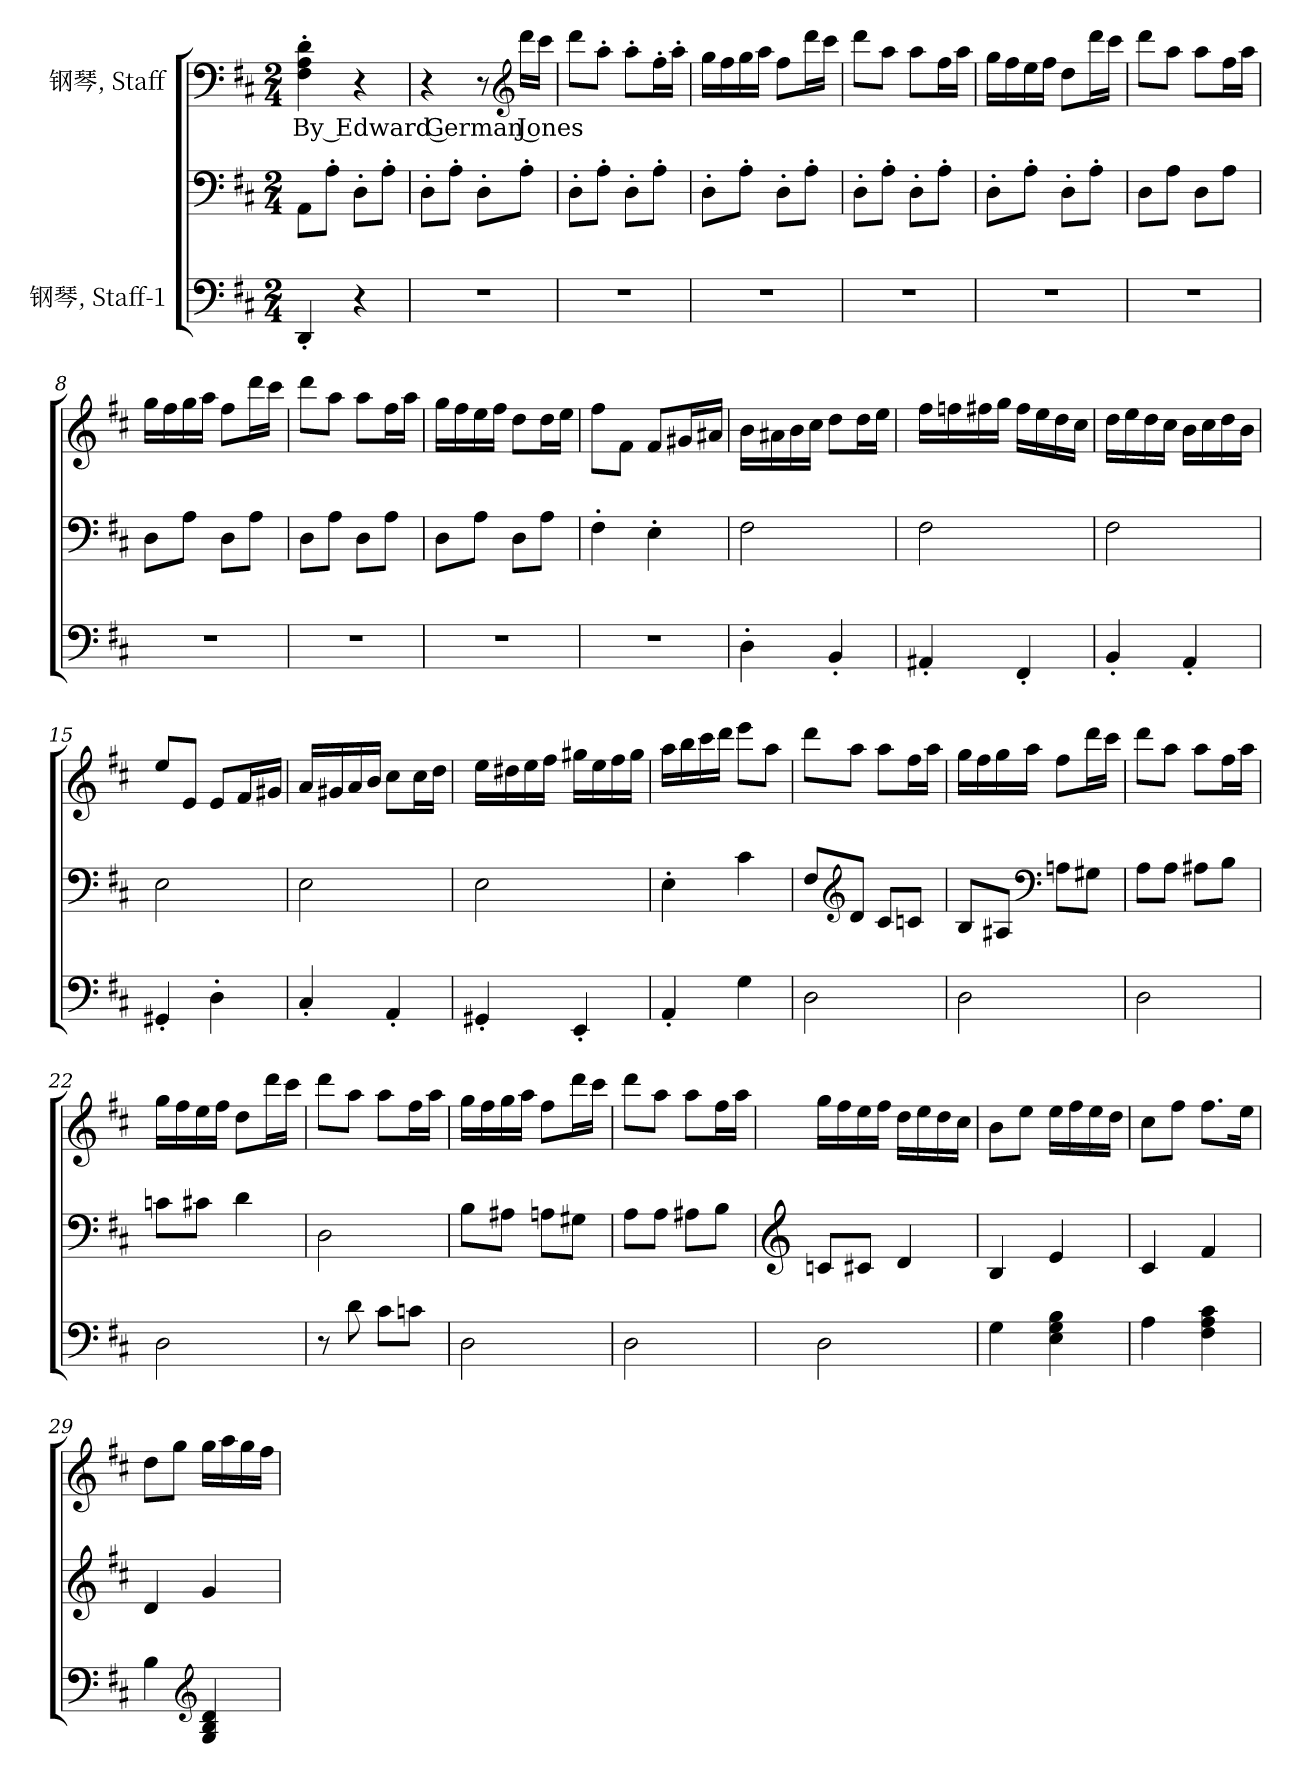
**kern	**kern	**kern	**text
*part2	*part2	*part1	*part1
*staff3	*staff2	*staff1	*staff1
*I"钢琴, Staff-1	*	*I"钢琴, Staff	*
*clefF4	*clefF4	*clefF4	*
*k[f#c#]	*k[f#c#]	*k[f#c#]	*
*M2/4	*M2/4	*M2/4	*
*MM140	*MM140	*MM140	*
=1	=1	=1	=1
4DD'/	8AA\L	4F#\' 4A\' 4d\'	By Edward German Jones
.	8A'\J	.	.
4r	8D'\L	4r	.
.	8A'\J	.	.
=2	=2	=2	=2
2r	8D'\L	4r	.
.	8A'\J	.	.
.	8D'\L	8r	.
*	*	*clefG2	*
.	8A'\J	16ddd\LL	.
.	.	16ccc#\JJ	.
=3	=3	=3	=3
2r	8D'\L	8ddd\L	.
.	8A'\J	8aa'\J	.
.	8D'\L	8aa'\L	.
.	8A'\J	16ff#'\L	.
.	.	16aa'\JJ	.
!!LO:LB:g=z
=4	=4	=4	=4
2r	8D'\L	16gg\LL	.
.	.	16ff#\	.
.	8A'\J	16gg\	.
.	.	16aa\JJ	.
.	8D'\L	8ff#\L	.
.	8A'\J	16ddd\L	.
.	.	16ccc#\JJ	.
=5	=5	=5	=5
2r	8D'\L	8ddd\L	.
.	8A'\J	8aa\J	.
.	8D'\L	8aa\L	.
.	8A'\J	16ff#\L	.
.	.	16aa\JJ	.
=6	=6	=6	=6
2r	8D'\L	16gg\LL	.
.	.	16ff#\	.
.	8A'\J	16ee\	.
.	.	16ff#\JJ	.
.	8D'\L	8dd\L	.
.	8A'\J	16ddd\L	.
.	.	16ccc#\JJ	.
=7	=7	=7	=7
2r	8D\L	8ddd\L	.
.	8A\J	8aa\J	.
.	8D\L	8aa\L	.
.	8A\J	16ff#\L	.
.	.	16aa\JJ	.
=8	=8	=8	=8
2r	8D\L	16gg\LL	.
.	.	16ff#\	.
.	8A\J	16gg\	.
.	.	16aa\JJ	.
.	8D\L	8ff#\L	.
.	8A\J	16ddd\L	.
.	.	16ccc#\JJ	.
!!LO:LB:g=z
=9	=9	=9	=9
2r	8D\L	8ddd\L	.
.	8A\J	8aa\J	.
.	8D\L	8aa\L	.
.	8A\J	16ff#\L	.
.	.	16aa\JJ	.
=10	=10	=10	=10
2r	8D\L	16gg\LL	.
.	.	16ff#\	.
.	8A\J	16ee\	.
.	.	16ff#\JJ	.
.	8D\L	8dd\L	.
.	8A\J	16dd\L	.
.	.	16ee\JJ	.
=11	=11	=11	=11
2r	4F#'\	8ff#\L	.
.	.	8f#\J	.
.	4E'\	8f#/L	.
.	.	16g#X/L	.
.	.	16a#X/JJ	.
=12	=12	=12	=12
4D'\	2F#\	16b\LL	.
.	.	16a#X\	.
.	.	16b\	.
.	.	16cc#\JJ	.
4BB'/	.	8dd\L	.
.	.	16dd\L	.
.	.	16ee\JJ	.
=13	=13	=13	=13
4AA#X'/	2F#\	16ff#\LL	.
.	.	16ffn\	.
.	.	16ff#X\	.
.	.	16gg\JJ	.
4FF#'/	.	16ff#\LL	.
.	.	16ee\	.
.	.	16dd\	.
.	.	16cc#\JJ	.
!!LO:LB:g=z
=14	=14	=14	=14
4BB'/	2F#\	16dd\LL	.
.	.	16ee\	.
.	.	16dd\	.
.	.	16cc#\JJ	.
4AA'/	.	16b\LL	.
.	.	16cc#\	.
.	.	16dd\	.
.	.	16b\JJ	.
=15	=15	=15	=15
4GG#X'/	2E\	8ee/L	.
.	.	8e/J	.
4D'\	.	8e/L	.
.	.	16f#/L	.
.	.	16g#X/JJ	.
=16	=16	=16	=16
4C#'/	2E\	16a/LL	.
.	.	16g#X/	.
.	.	16a/	.
.	.	16b/JJ	.
4AA'/	.	8cc#\L	.
.	.	16cc#\L	.
.	.	16dd\JJ	.
=17	=17	=17	=17
4GG#X'/	2E\	16ee\LL	.
.	.	16dd#X\	.
.	.	16ee\	.
.	.	16ff#\JJ	.
4EE'/	.	16gg#X\LL	.
.	.	16ee\	.
.	.	16ff#\	.
.	.	16gg#\JJ	.
!!LO:PB:g=z
=18	=18	=18	=18
4AA'/	4E'\	16aa\LL	.
.	.	16bb\	.
.	.	16ccc#\	.
.	.	16ddd\JJ	.
4G\	4c#\	8eee\L	.
.	.	8aa\J	.
=19	=19	=19	=19
2D\	8F#/L	8ddd\L	.
*	*clefG2	*	*
.	8d/J	8aa\J	.
.	8c#/L	8aa\L	.
.	8cn/J	16ff#\L	.
.	.	16aa\JJ	.
=20	=20	=20	=20
2D\	8B/L	16gg\LL	.
.	.	16ff#\	.
.	8A#X/J	16gg\	.
.	.	16aa\JJ	.
*	*clefF4	*	*
.	8An\L	8ff#\L	.
.	8G#X\J	16ddd\L	.
.	.	16ccc#\JJ	.
=21	=21	=21	=21
2D\	8A\L	8ddd\L	.
.	8A\J	8aa\J	.
.	8A#X\L	8aa\L	.
.	8B\J	16ff#\L	.
.	.	16aa\JJ	.
!!LO:LB:g=z
=22	=22	=22	=22
2D\	8cn\L	16gg\LL	.
.	.	16ff#\	.
.	8c#X\J	16ee\	.
.	.	16ff#\JJ	.
.	4d\	8dd\L	.
.	.	16ddd\L	.
.	.	16ccc#\JJ	.
=23	=23	=23	=23
8r	2D\	8ddd\L	.
8d\	.	8aa\J	.
8c#\L	.	8aa\L	.
8cn\J	.	16ff#\L	.
.	.	16aa\JJ	.
=24	=24	=24	=24
2D\	8B\L	16gg\LL	.
.	.	16ff#\	.
.	8A#X\J	16gg\	.
.	.	16aa\JJ	.
.	8An\L	8ff#\L	.
.	8G#X\J	16ddd\L	.
.	.	16ccc#\JJ	.
=25	=25	=25	=25
2D\	8A\L	8ddd\L	.
.	8A\J	8aa\J	.
.	8A#X\L	8aa\L	.
.	8B\J	16ff#\L	.
.	.	16aa\JJ	.
!!LO:LB:g=z
=26	=26	=26	=26
*	*clefG2	*	*
2D\	8cn/L	16gg\LL	.
.	.	16ff#\	.
.	8c#X/J	16ee\	.
.	.	16ff#\JJ	.
.	4d/	16dd\LL	.
.	.	16ee\	.
.	.	16dd\	.
.	.	16cc#\JJ	.
=27	=27	=27	=27
4G\	4B/	8b\L	.
.	.	8ee\J	.
4E\ 4G\ 4B\	4e/	16ee\LL	.
.	.	16ff#\	.
.	.	16ee\	.
.	.	16dd\JJ	.
=28	=28	=28	=28
4A\	4c#/	8cc#\L	.
.	.	8ff#\J	.
4F#\ 4A\ 4c#\	4f#/	8.ff#\L	.
.	.	16ee\Jk	.
=29	=29	=29	=29
4B\	4d/	8dd\L	.
.	.	8gg\J	.
*clefG2	*	*	*
4G/ 4B/ 4d/	4g/	16gg\LL	.
.	.	16aa\	.
.	.	16gg\	.
.	.	16ff#\JJ	.
=	=	=	=
*-	*-	*-	*-
